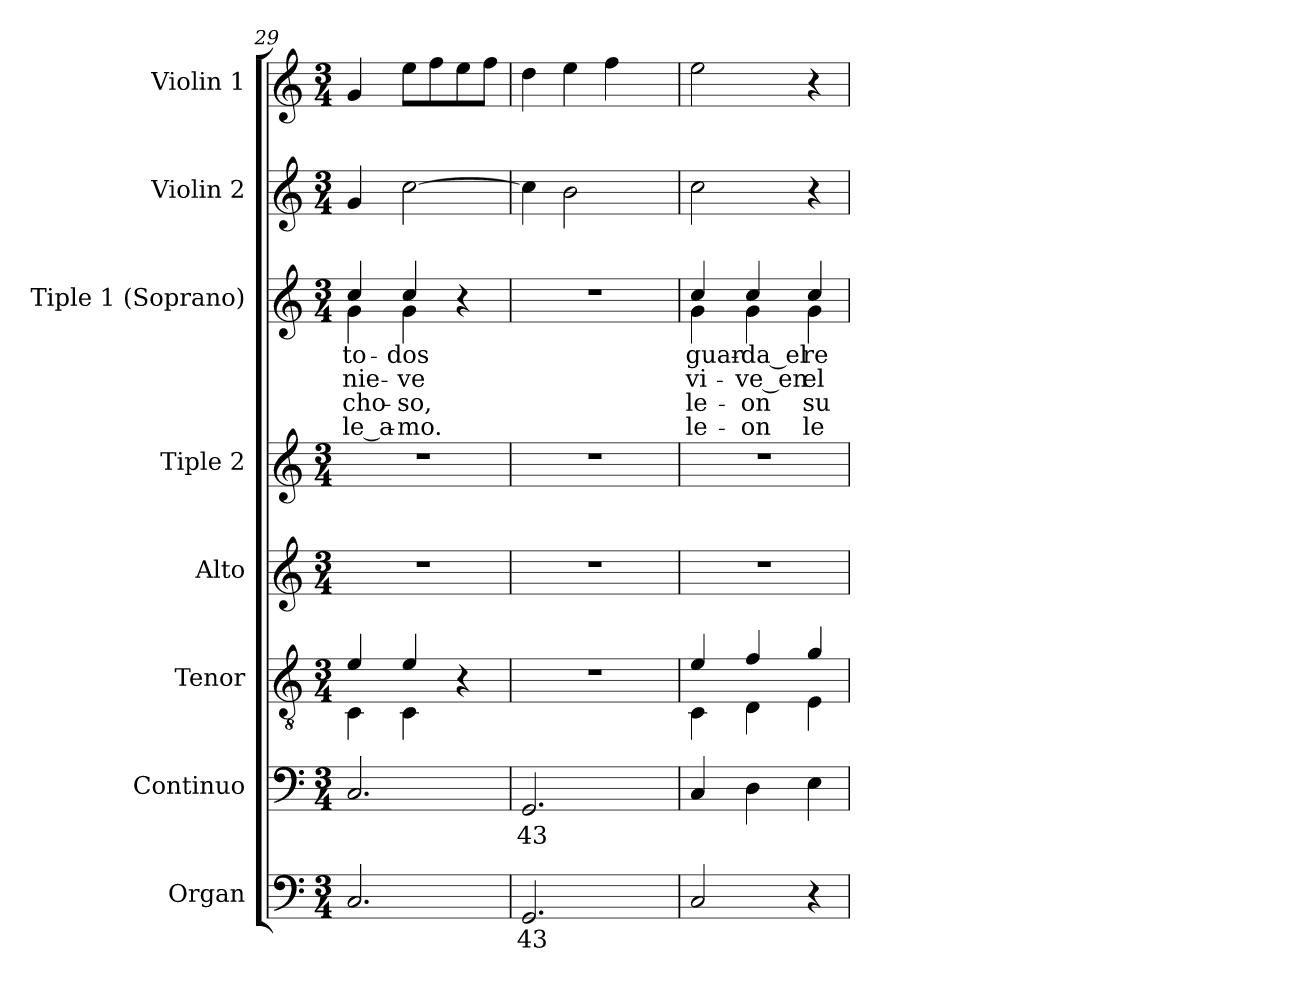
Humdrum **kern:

**kern	**text	**kern	**text	**kern	**kern	**kern	**kern	**text	**text	**text	**text	**kern	**kern
*part8	*part8	*part7	*part7	*part6	*part5	*part4	*part3	*part3	*part3	*part3	*part3	*part2	*part1
*staff8	*staff8	*staff7	*staff7	*staff6	*staff5	*staff4	*staff3	*staff3	*staff3	*staff3	*staff3	*staff2	*staff1
*I"Organ	*	*I"Continuo	*	*I"Tenor	*I"Alto	*I"Tiple 2	*I"Tiple 1 (Soprano)	*	*	*	*	*I"Violin 2	*I"Violin 1
*I'Org.	*	*I'Cont.	*	*I'T.	*I'A.	*	*I'S	*	*	*	*	*I'Vln. 2	*I'Vln. 1
*clefF4	*	*clefF4	*	*clefGv2	*clefG2	*clefG2	*clefG2	*	*	*	*	*clefG2	*clefG2
*	*	*	*	*ITrd7c12	*	*	*	*	*	*	*	*	*
*k[]	*	*k[]	*	*k[]	*k[]	*k[]	*k[]	*	*	*	*	*k[]	*k[]
*C:	*	*C:	*	*C:	*C:	*C:	*C:	*	*	*	*	*C:	*C:
*M3/4	*	*M3/4	*	*M3/4	*M3/4	*M3/4	*M3/4	*	*	*	*	*M3/4	*M3/4
=29	=29	=29	=29	=29	=29	=29	=29	=29	=29	=29	=29	=29	=29
*	*	*	*	*^	*	*	*	*	*	*	*	*	*
!	!	!	!	!	!	!LO:N:vis=1	!LO:N:vis=1	!	!	!	!	!	!	!
*	*	*	*	*	*	*	*	*^	*	*	*	*	*	*
!	!	!	!	!	!	!	!	!	!	!LO:LY:b:color=#000000	!LO:LY:b:color=#000000	!LO:LY:b:color=#000000	!LO:LY:b:color=#000000	!	!
2.Ci/	.	2.Ci/	.	4Ei/	4CCi\	2.r	2.r	4cci/	4gi\	to-	nie-	-cho-	le_a-	4gi/	4gi/
!	!	!	!	!	!	!	!	!	!	!LO:LY:b:color=#000000	!LO:LY:b:color=#000000	!LO:LY:b:color=#000000	!LO:LY:b:color=#000000	!	!
.	.	.	.	4Ei/	4CCi\	.	.	4cci/	4gi\	-dos	-ve	-so,	-mo.	[2cci\	8eei\L
.	.	.	.	.	.	.	.	.	.	.	.	.	.	.	8ffi\
.	.	.	.	4r	4ryy	.	.	4r	4ryy	.	.	.	.	.	8eei\
.	.	.	.	.	.	.	.	.	.	.	.	.	.	.	8ffi\J
*	*	*	*	*v	*v	*	*	*v	*v	*	*	*	*	*	*
=30	=30	=30	=30	=30	=30	=30	=30	=30	=30	=30	=30	=30	=30
!	!LO:LY:b:color=#000000	!	!	!	!	!	!	!	!	!	!	!	!
!	!	!	!LO:LY:b:color=#000000	!LO:N:vis=1	!LO:N:vis=1	!LO:N:vis=1	!LO:N:vis=1	!	!	!	!	!	!
2.GGi/	43	2.GGi/	43	2.r	2.r	2.r	2.r	.	.	.	.	4cci\]	4ddi\
.	.	.	.	.	.	.	.	.	.	.	.	2bi\	4eei\
.	.	.	.	.	.	.	.	.	.	.	.	.	4ffi\
=31	=31	=31	=31	=31	=31	=31	=31	=31	=31	=31	=31	=31	=31
*	*	*	*	*^	*	*	*	*	*	*	*	*	*
!	!	!	!	!	!	!LO:N:vis=1	!LO:N:vis=1	!	!	!	!	!	!	!
*	*	*	*	*	*	*	*	*^	*	*	*	*	*	*
!	!	!	!	!	!	!	!	!	!	!LO:LY:b:color=#000000	!LO:LY:b:color=#000000	!LO:LY:b:color=#000000	!LO:LY:b:color=#000000	!	!
2Ci/	.	4Ci/	.	4Ei/	4CCi\	2.r	2.r	4cci/	4gi\	guar-	vi-	le-	le-	2cci\	2eei\
!	!	!	!	!	!	!	!	!	!	!LO:LY:b:color=#000000	!LO:LY:b:color=#000000	!LO:LY:b:color=#000000	!LO:LY:b:color=#000000	!	!
.	.	4Di\	.	4Fi/	4DDi\	.	.	4cci/	4gi\	-da_el	-ve_en	-on	-on	.	.
!	!	!	!	!	!	!	!	!	!	!LO:LY:b:color=#000000	!LO:LY:b:color=#000000	!LO:LY:b:color=#000000	!LO:LY:b:color=#000000	!	!
4r	.	4Ei\	.	4Gi/	4EEi\	.	.	4cci/	4gi\	re-	el	su-	le	4r	4r
*	*	*	*	*v	*v	*	*	*v	*v	*	*	*	*	*	*
=	=	=	=	=	=	=	=	=	=	=	=	=	=
*-	*-	*-	*-	*-	*-	*-	*-	*-	*-	*-	*-	*-	*-
